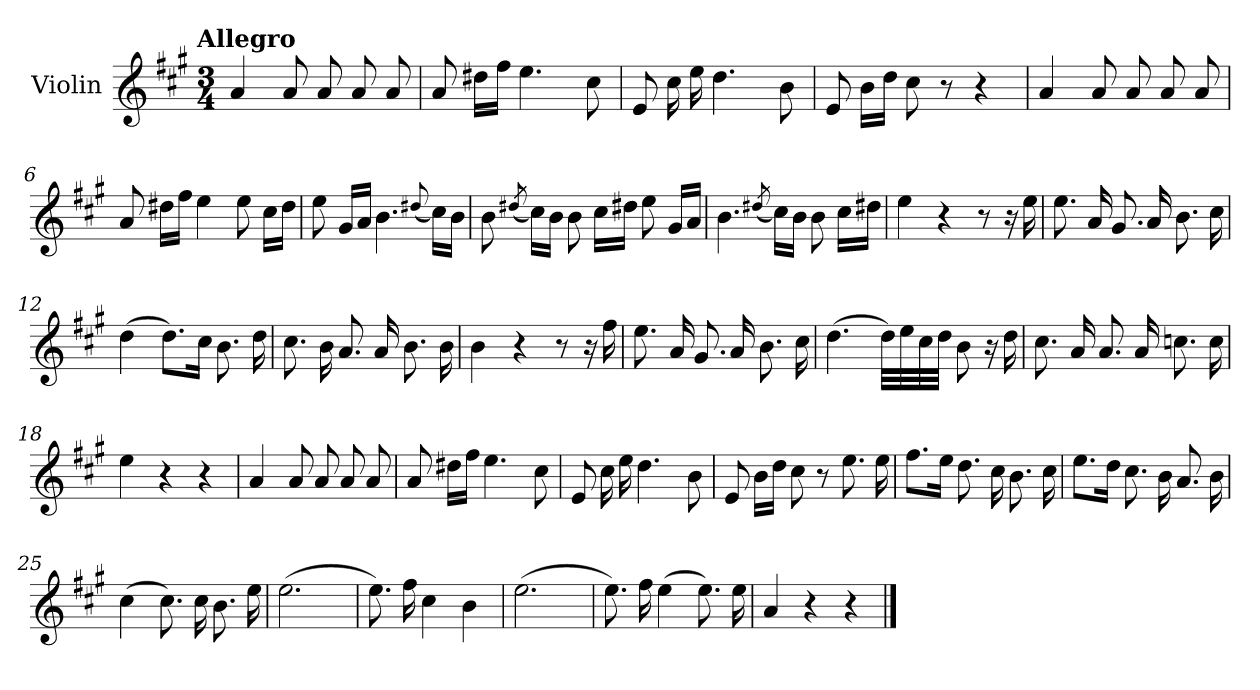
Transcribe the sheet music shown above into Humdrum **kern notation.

**kern
*part1
*staff1
*I"Violin
*I'Vln.
*clefG2
*k[f#c#g#]
!!LO:TX:omd:t=Allegro
*M3/4
*MM144
=1
4a/
8a/
8a/
8a/
8a/
=2
8a/
16dd#X\LL
16ff#\JJ
4.ee\
8cc#\
=3
8e/
16cc#\
16ee\
4.dd\
8b\
=4
8e/
16b\LL
16dd\JJ
8cc#\
8r
4r
=5
4a/
8a/
8a/
8a/
8a/
!!LO:LB:g=z
=6
8a/
16dd#X\LL
16ff#\JJ
4ee\
8ee\
16cc#\LL
16dd#\JJ
=7
8ee\
16g#/LL
16a/JJ
4.b\
(<8qqdd#X/
16cc#\LL)
16b\JJ
=8
8b\
(<8qdd#X/
16cc#\LL)
16b\JJ
8b\
16cc#\LL
16dd#\JJ
8ee\
16g#/LL
16a/JJ
=9
4.b\
(<8qdd#X/
16cc#\LL)
16b\JJ
8b\
16cc#\LL
16dd#\JJ
!!LO:LB:g=z
=10
4ee\
4r
8r
16r
16ee\
=11
8.ee\
16a/
8.g#/
16a/
8.b\
16cc#\
=12
(>4dd\
8.dd\L)
16cc#\Jk
8.b\
16dd\
=13
8.cc#\
16b\
8.a/
16a/
8.b\
16b\
=14
4b\
4r
8r
16r
16ff#\
!!LO:LB:g=z
=15
8.ee\
16a/
8.g#/
16a/
8.b\
16cc#\
=16
(>4.dd\
32dd\LLL)
32ee\
32cc#\
32dd\JJJ
8b\
16r
16dd\
=17
8.cc#\
16a/
8.a/
16a/
8.ccn\
16cc\
=18
4ee\
4r
4r
=19
4a/
8a/
8a/
8a/
8a/
!!LO:LB:g=z
=20
8a/
16dd#X\LL
16ff#\JJ
4.ee\
8cc#\
=21
8e/
16cc#\
16ee\
4.dd\
8b\
=22
8e/
16b\LL
16dd\JJ
8cc#\
8r
8.ee\
16ee\
=23
8.ff#\L
16ee\Jk
8.dd\
16cc#\
8.b\
16cc#\
=24
8.ee\L
16dd\Jk
8.cc#\
16b\
8.a/
16b\
!!LO:LB:g=z
=25
(>4cc#\
8.cc#\)
16cc#\
8.b\
16ee\
=26
(>2.ee\
=27
8.ee\)
16ff#\
4cc#\
4b\
=28
(>2.ee\
=29
8.ee\)
16ff#\
(>4ee\
8.ee\)
16ee\
=30
4a/
4r
4r
==
*-
